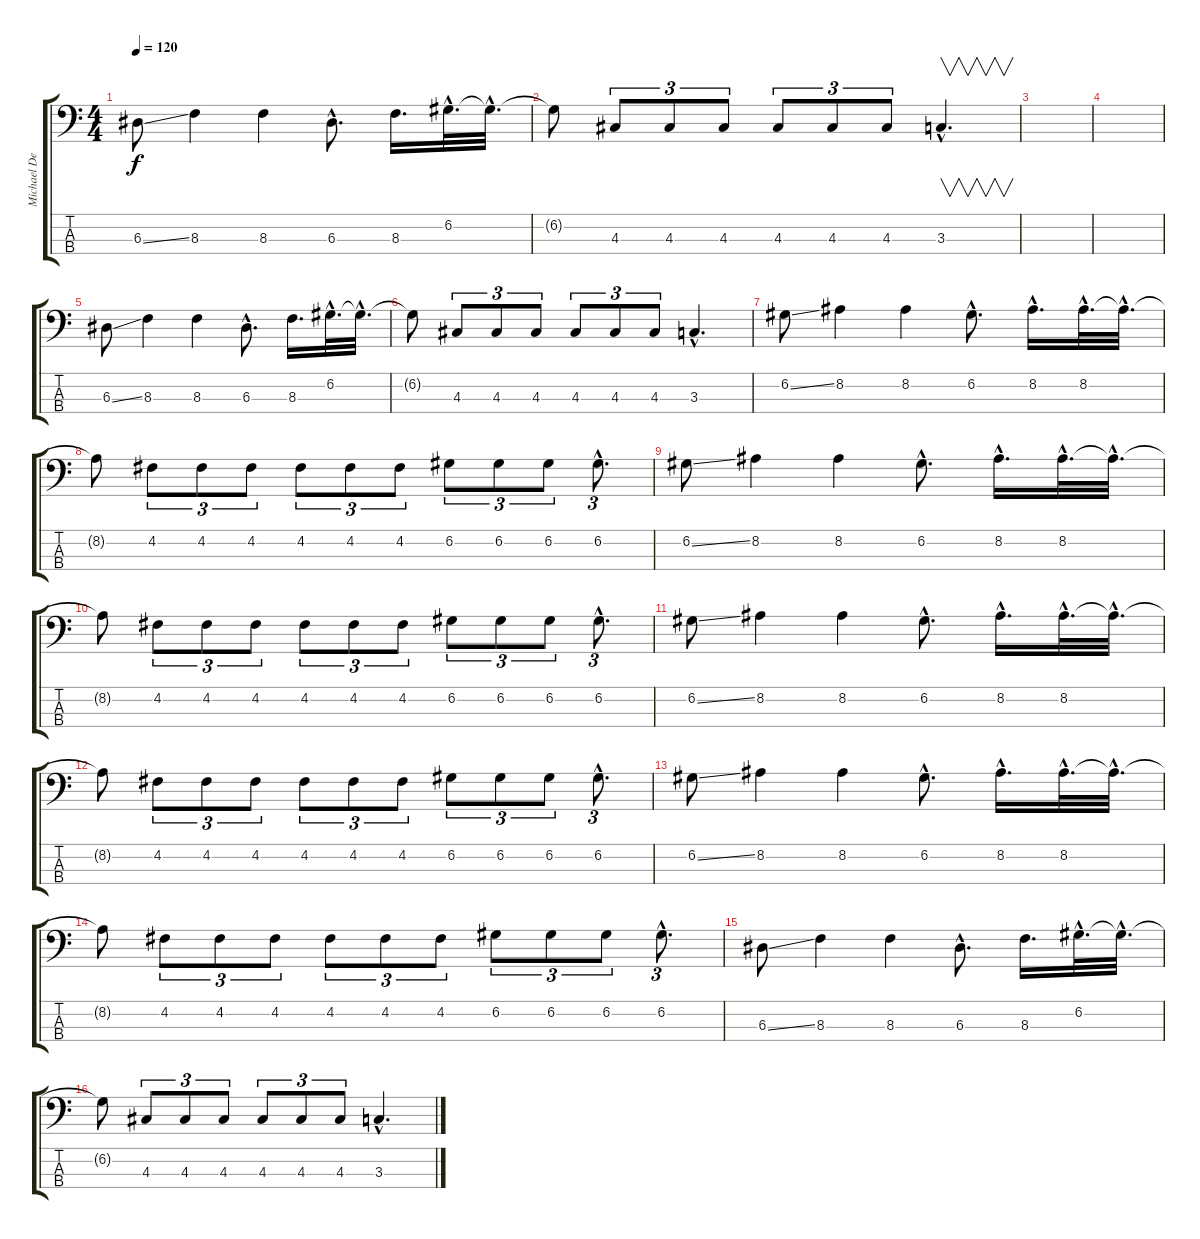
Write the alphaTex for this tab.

\track ("Michael Dempsey" "Michael De") {instrument electricbassfinger}
\staff {score tabs}
\tuning (G2 D2 A1 E1) {hide}
\ts (4 4)
\tempo 120
\clef f4
\ks c
6.3{ss}.8{dy f} 8.3.4 8.3.4 6.3{hac}.8{d} 8.3.16{d} 6.2{hac}.32{d} 6.2{hac t}.32{d} |
6.2{t}.8 4.3.8{tu (3 2)} 4.3.8{tu (3 2)} 4.3.8{tu (3 2)} 4.3.8{tu (3 2)} 4.3.8{tu (3 2)} 4.3.8{tu (3 2)} 3.3{hac}.4{v d} |
|
|
6.3{ss}.8 8.3.4 8.3.4 6.3{hac}.8{d} 8.3.16{d} 6.2{hac}.32{d} 6.2{hac t}.32{d} |
6.2{t}.8 4.3.8{tu (3 2)} 4.3.8{tu (3 2)} 4.3.8{tu (3 2)} 4.3.8{tu (3 2)} 4.3.8{tu (3 2)} 4.3.8{tu (3 2)} 3.3{hac}.4{d} |
6.2{ss}.8 8.2.4 8.2.4 6.2{hac}.8{d} 8.2{hac}.16{d} 8.2{hac}.32{d} 8.2{hac t}.32{d} |
8.2{t}.8 4.2.8{tu (3 2)} 4.2.8{tu (3 2)} 4.2.8{tu (3 2)} 4.2.8{tu (3 2)} 4.2.8{tu (3 2)} 4.2.8{tu (3 2)} 6.2.8{tu (3 2)} 6.2.8{tu (3 2)} 6.2.8{tu (3 2)} 6.2{hac}.8{d tu (3 2)} |
6.2{ss}.8 8.2.4 8.2.4 6.2{hac}.8{d} 8.2{hac}.16{d} 8.2{hac}.32{d} 8.2{hac t}.32{d} |
8.2{t}.8 4.2.8{tu (3 2)} 4.2.8{tu (3 2)} 4.2.8{tu (3 2)} 4.2.8{tu (3 2)} 4.2.8{tu (3 2)} 4.2.8{tu (3 2)} 6.2.8{tu (3 2)} 6.2.8{tu (3 2)} 6.2.8{tu (3 2)} 6.2{hac}.8{d tu (3 2)} |
6.2{ss}.8 8.2.4 8.2.4 6.2{hac}.8{d} 8.2{hac}.16{d} 8.2{hac}.32{d} 8.2{hac t}.32{d} |
8.2{t}.8 4.2.8{tu (3 2)} 4.2.8{tu (3 2)} 4.2.8{tu (3 2)} 4.2.8{tu (3 2)} 4.2.8{tu (3 2)} 4.2.8{tu (3 2)} 6.2.8{tu (3 2)} 6.2.8{tu (3 2)} 6.2.8{tu (3 2)} 6.2{hac}.8{d tu (3 2)} |
6.2{ss}.8 8.2.4 8.2.4 6.2{hac}.8{d} 8.2{hac}.16{d} 8.2{hac}.32{d} 8.2{hac t}.32{d} |
8.2{t}.8 4.2.8{tu (3 2)} 4.2.8{tu (3 2)} 4.2.8{tu (3 2)} 4.2.8{tu (3 2)} 4.2.8{tu (3 2)} 4.2.8{tu (3 2)} 6.2.8{tu (3 2)} 6.2.8{tu (3 2)} 6.2.8{tu (3 2)} 6.2{hac}.8{d tu (3 2)} |
6.3{ss}.8 8.3.4 8.3.4 6.3{hac}.8{d} 8.3.16{d} 6.2{hac}.32{d} 6.2{hac t}.32{d} |
6.2{t}.8 4.3.8{tu (3 2)} 4.3.8{tu (3 2)} 4.3.8{tu (3 2)} 4.3.8{tu (3 2)} 4.3.8{tu (3 2)} 4.3.8{tu (3 2)} 3.3{hac}.4{d}
